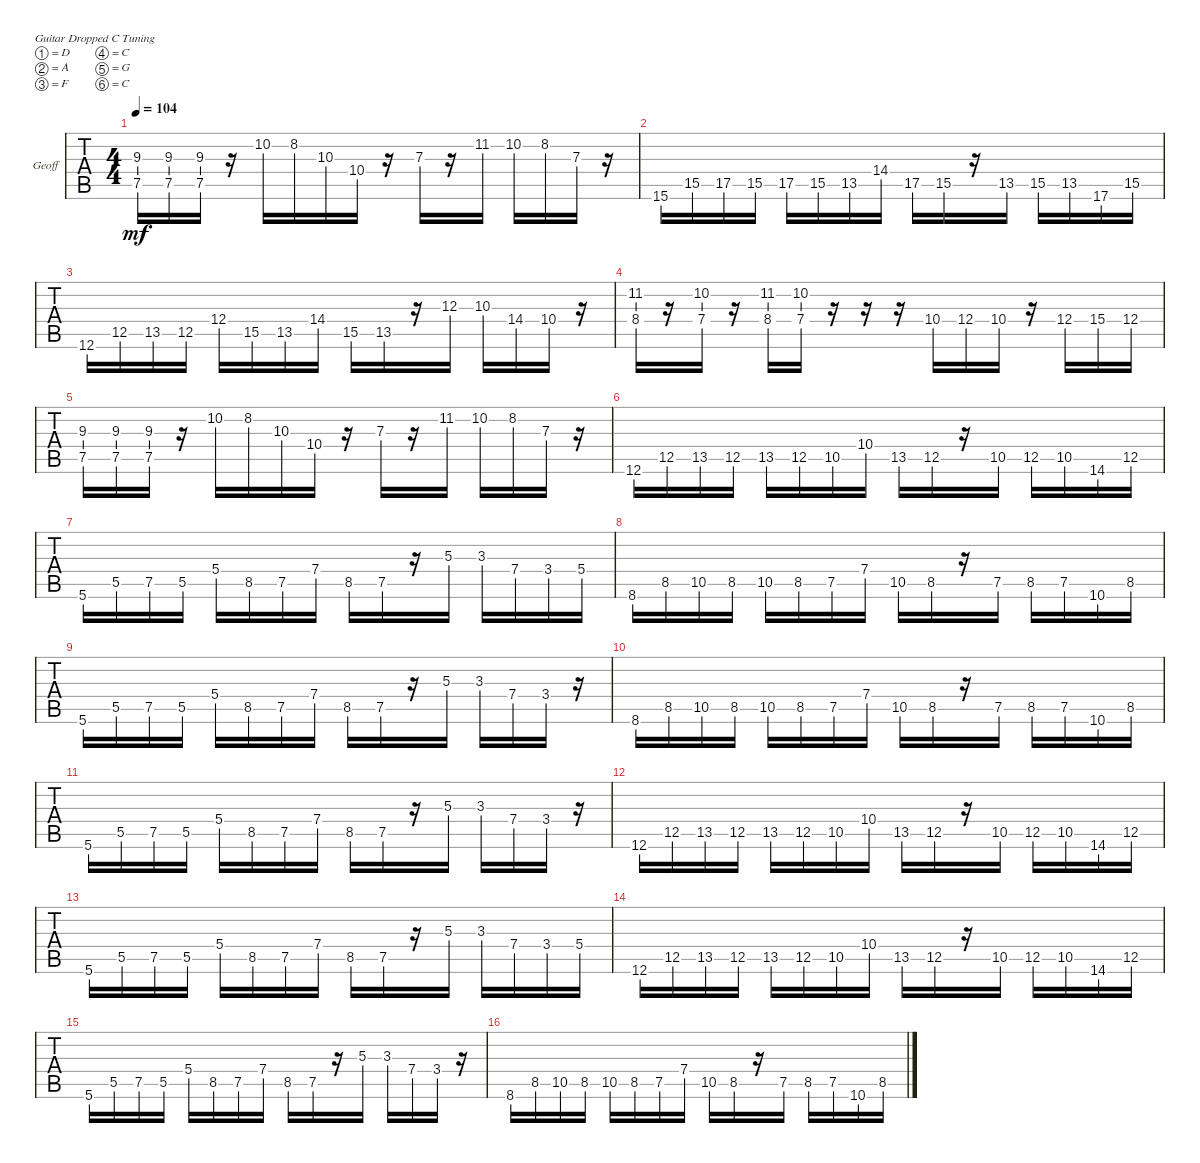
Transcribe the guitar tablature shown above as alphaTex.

\defaultSystemsLayout 4
\bracketExtendMode groupsimilarinstruments
\firstSystemTrackNameOrientation horizontal
\otherSystemsTrackNameOrientation horizontal
\track ("Geofuck" "Geoff") {instrument distortionguitar}
\staff {tabs}
\tuning (D4 A3 F3 C3 G2 C2)
\ts (4 4)
\tempo 104
\clef g2
\ks c
(9.3 7.5).16{dy mf} (9.3 7.5).16 (9.3 7.5).16 r.16 10.2.16 8.2.16 10.3.16 10.4.16 r.16 7.3.16 r.16 11.2.16 10.2.16 8.2.16 7.3.16 r.16 |
15.6.16 15.5.16 17.5.16 15.5.16 17.5.16 15.5.16 13.5.16 14.4.16 17.5.16 15.5.16 r.16 13.5.16 15.5.16 13.5.16 17.6.16 15.5.16 |
12.6.16 12.5.16 13.5.16 12.5.16 12.4.16 15.5.16 13.5.16 14.4.16 15.5.16 13.5.16 r.16 12.3.16 10.3.16 14.4.16 10.4.16 r.16 |
(8.4 11.2).16 r.16 (10.2 7.4).16 r.16 (8.4 11.2).16 (7.4 10.2).16 r.16 r.16 r.16 10.4.16 12.4.16 10.4.16 r.16 12.4.16 15.4.16 12.4.16 |
(9.3 7.5).16 (9.3 7.5).16 (9.3 7.5).16 r.16 10.2.16 8.2.16 10.3.16 10.4.16 r.16 7.3.16 r.16 11.2.16 10.2.16 8.2.16 7.3.16 r.16 |
12.6.16 12.5.16 13.5.16 12.5.16 13.5.16 12.5.16 10.5.16 10.4.16 13.5.16 12.5.16 r.16 10.5.16 12.5.16 10.5.16 14.6.16 12.5.16 |
5.6.16 5.5.16 7.5.16 5.5.16 5.4.16 8.5.16 7.5.16 7.4.16 8.5.16 7.5.16 r.16 5.3.16 3.3.16 7.4.16 3.4.16 5.4.16 |
8.6.16 8.5.16 10.5.16 8.5.16 10.5.16 8.5.16 7.5.16 7.4.16 10.5.16 8.5.16 r.16 7.5.16 8.5.16 7.5.16 10.6.16 8.5.16 |
5.6.16 5.5.16 7.5.16 5.5.16 5.4.16 8.5.16 7.5.16 7.4.16 8.5.16 7.5.16 r.16 5.3.16 3.3.16 7.4.16 3.4.16 r.16 |
8.6.16 8.5.16 10.5.16 8.5.16 10.5.16 8.5.16 7.5.16 7.4.16 10.5.16 8.5.16 r.16 7.5.16 8.5.16 7.5.16 10.6.16 8.5.16 |
5.6.16 5.5.16 7.5.16 5.5.16 5.4.16 8.5.16 7.5.16 7.4.16 8.5.16 7.5.16 r.16 5.3.16 3.3.16 7.4.16 3.4.16 r.16 |
12.6.16 12.5.16 13.5.16 12.5.16 13.5.16 12.5.16 10.5.16 10.4.16 13.5.16 12.5.16 r.16 10.5.16 12.5.16 10.5.16 14.6.16 12.5.16 |
5.6.16 5.5.16 7.5.16 5.5.16 5.4.16 8.5.16 7.5.16 7.4.16 8.5.16 7.5.16 r.16 5.3.16 3.3.16 7.4.16 3.4.16 5.4.16 |
12.6.16 12.5.16 13.5.16 12.5.16 13.5.16 12.5.16 10.5.16 10.4.16 13.5.16 12.5.16 r.16 10.5.16 12.5.16 10.5.16 14.6.16 12.5.16 |
5.6.16 5.5.16 7.5.16 5.5.16 5.4.16 8.5.16 7.5.16 7.4.16 8.5.16 7.5.16 r.16 5.3.16 3.3.16 7.4.16 3.4.16 r.16 |
8.6.16 8.5.16 10.5.16 8.5.16 10.5.16 8.5.16 7.5.16 7.4.16 10.5.16 8.5.16 r.16 7.5.16 8.5.16 7.5.16 10.6.16 8.5.16
